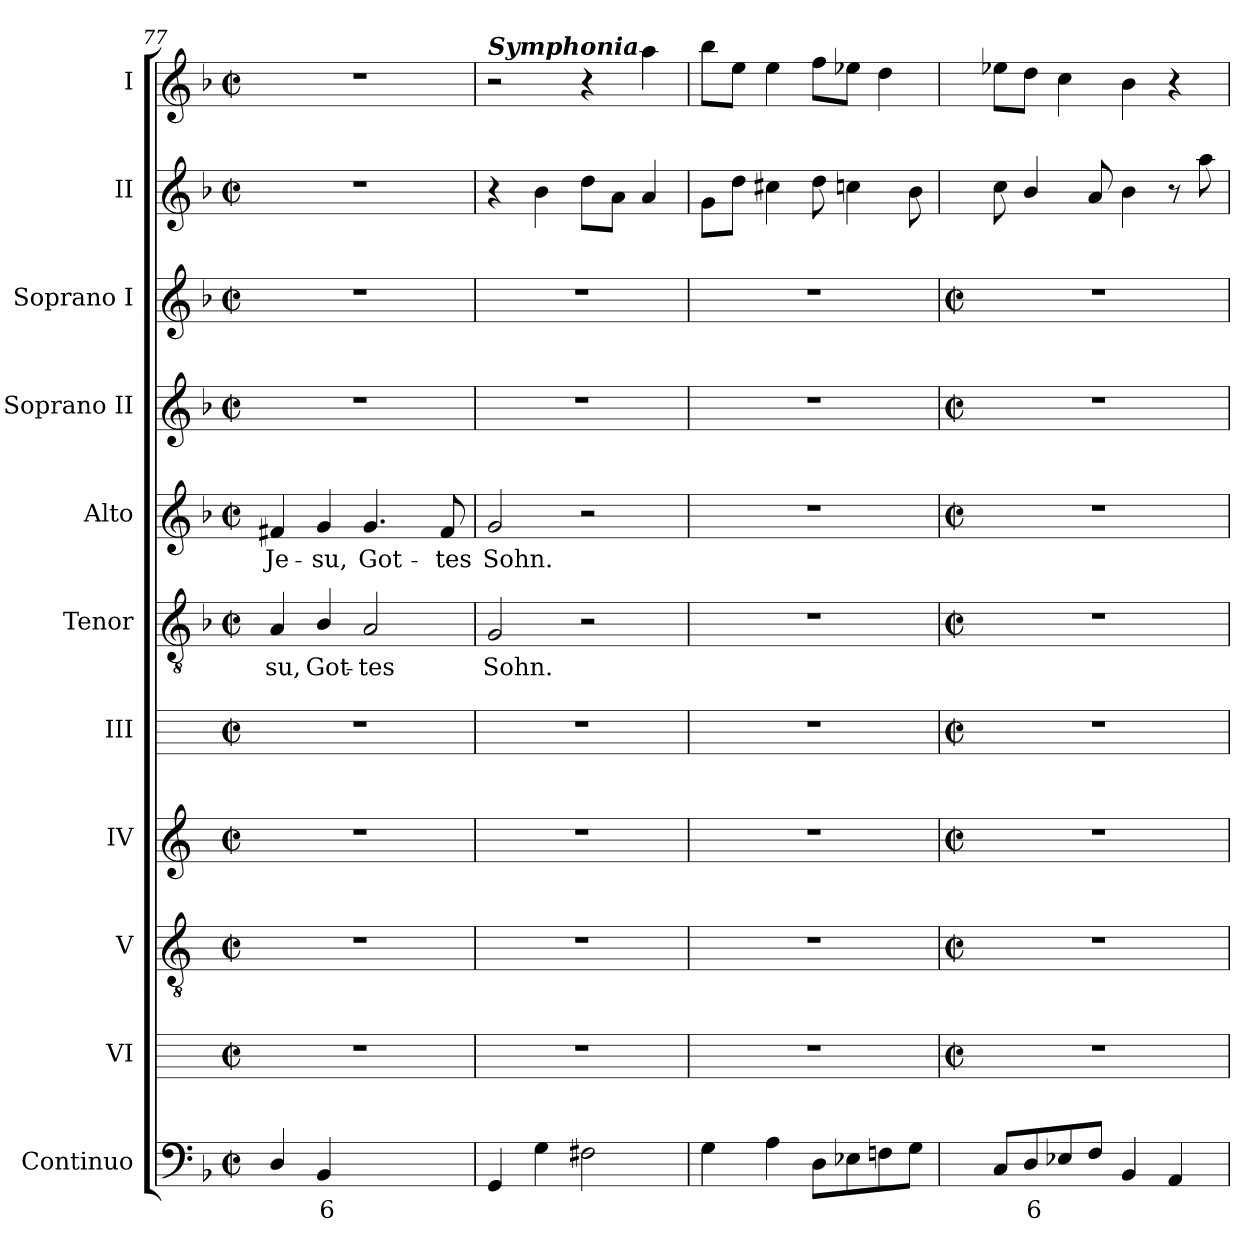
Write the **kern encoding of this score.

**kern	**text	**kern	**kern	**kern	**kern	**kern	**text	**kern	**text	**kern	**kern	**kern	**kern
*part11	*part11	*part10	*part9	*part8	*part7	*part6	*part6	*part5	*part5	*part4	*part3	*part2	*part1
*staff11	*staff11	*staff10	*staff9	*staff8	*staff7	*staff6	*staff6	*staff5	*staff5	*staff4	*staff3	*staff2	*staff1
*I"Continuo	*	*I"VI	*I"V	*I"IV	*I"III	*I"Tenor	*	*I"Alto	*	*I"Soprano II	*I"Soprano I	*I"II	*I"I
*	*	*	*	*	*	*I'T	*	*I'A	*	*I'S II	*I'S I	*I'II	*I'I
*clefF4	*	*	*clefGv2	*clefG2	*	*clefGv2	*	*clefG2	*	*clefG2	*clefG2	*clefG2	*clefG2
*	*	*ITrd4c7	*ITrd4c7	*ITrd4c7	*ITrd4c7	*	*	*	*	*	*	*	*
*k[b-]	*	*	*k[b-]	*k[b-]	*	*k[b-]	*	*k[b-]	*	*k[b-]	*k[b-]	*k[b-]	*k[b-]
*F:	*	*	*F:	*F:	*	*F:	*	*F:	*	*F:	*F:	*F:	*F:
*M2/2	*	*M2/2	*M2/2	*M2/2	*M2/2	*M2/2	*	*M2/2	*	*M2/2	*M2/2	*M2/2	*M2/2
*met(c|)	*	*met(c|)	*met(c|)	*met(c|)	*met(c|)	*met(c|)	*	*met(c|)	*	*met(c|)	*met(c|)	*met(c|)	*met(c|)
=77	=77	=77	=77	=77	=77	=77	=77	=77	=77	=77	=77	=77	=77
!	!	!	!	!	!	!	!LO:LY:b	!	!LO:LY:b	!	!	!	!
4D/	.	1r	1r	1r	1r	4A	-su,	4f#X	Je-	1r	1r	1r	1r
!	!LO:LY:b	!	!	!	!	!	!LO:LY:b	!	!LO:LY:b	!	!	!	!
4BB-	6	.	.	.	.	4B-/	Got-	4g	-su,	.	.	.	.
!	!LO:LY:b	!	!	!	!	!	!LO:LY:b	!	!LO:LY:b	!	!	!	!
[4D/yy	4	.	.	.	.	2A	-tes	4.g	Got-	.	.	.	.
4D/yy]	.	.	.	.	.	.	.	.	.	.	.	.	.
!	!	!	!	!	!	!	!	!	!LO:LY:b	!	!	!	!
.	.	.	.	.	.	.	.	8f#	-tes	.	.	.	.
=78	=78	=78	=78	=78	=78	=78	=78	=78	=78	=78	=78	=78	=78
!	!	!	!	!	!	!	!	!	!	!	!	!	!LO:TX:a:Bi:t=Symphonia
!	!	!	!	!	!	!	!LO:LY:b	!	!LO:LY:b	!	!	!	!
4GG	.	1r	1r	1r	1r	2G	Sohn.	2g	Sohn.	1r	1r	4r	2r
4G	.	.	.	.	.	.	.	.	.	.	.	4b-	.
2F#X	.	.	.	.	.	2r	.	2r	.	.	.	8ddL	4r
.	.	.	.	.	.	.	.	.	.	.	.	8aJ	.
.	.	.	.	.	.	.	.	.	.	.	.	4a	4aa
=79	=79	=79	=79	=79	=79	=79	=79	=79	=79	=79	=79	=79	=79
4G	.	1r	1r	1r	1r	1r	.	1r	.	1r	1r	8gL	8bb-L
.	.	.	.	.	.	.	.	.	.	.	.	8ddJ	8eeJ
4A	.	.	.	.	.	.	.	.	.	.	.	4cc#X	4ee
8DL	.	.	.	.	.	.	.	.	.	.	.	8dd	8ffL
8E-X	.	.	.	.	.	.	.	.	.	.	.	4ccn	8ee-XJ
8Fn	.	.	.	.	.	.	.	.	.	.	.	.	4dd
8GJ	.	.	.	.	.	.	.	.	.	.	.	8b-	.
!!LO:LB:g=z
=80	=80	=80	=80	=80	=80	=80	=80	=80	=80	=80	=80	=80	=80
*	*	*M2/2	*M2/2	*M2/2	*M2/2	*M2/2	*	*M2/2	*	*M2/2	*M2/2	*	*
*	*	*met(c|)	*met(c|)	*met(c|)	*met(c|)	*met(c|)	*	*met(c|)	*	*met(c|)	*met(c|)	*	*
8CL	.	1r	1r	1r	1r	1r	.	1r	.	1r	1r	8cc	8ee-XL
!	!LO:LY:b	!	!	!	!	!	!	!	!	!	!	!	!
8D/	6	.	.	.	.	.	.	.	.	.	.	4b-/	8ddJ
8E-X	.	.	.	.	.	.	.	.	.	.	.	.	4cc
8FJ	.	.	.	.	.	.	.	.	.	.	.	8a	.
4BB-	.	.	.	.	.	.	.	.	.	.	.	4b-	4b-
4AA	.	.	.	.	.	.	.	.	.	.	.	8r	4r
.	.	.	.	.	.	.	.	.	.	.	.	8aa	.
=	=	=	=	=	=	=	=	=	=	=	=	=	=
*-	*-	*-	*-	*-	*-	*-	*-	*-	*-	*-	*-	*-	*-
